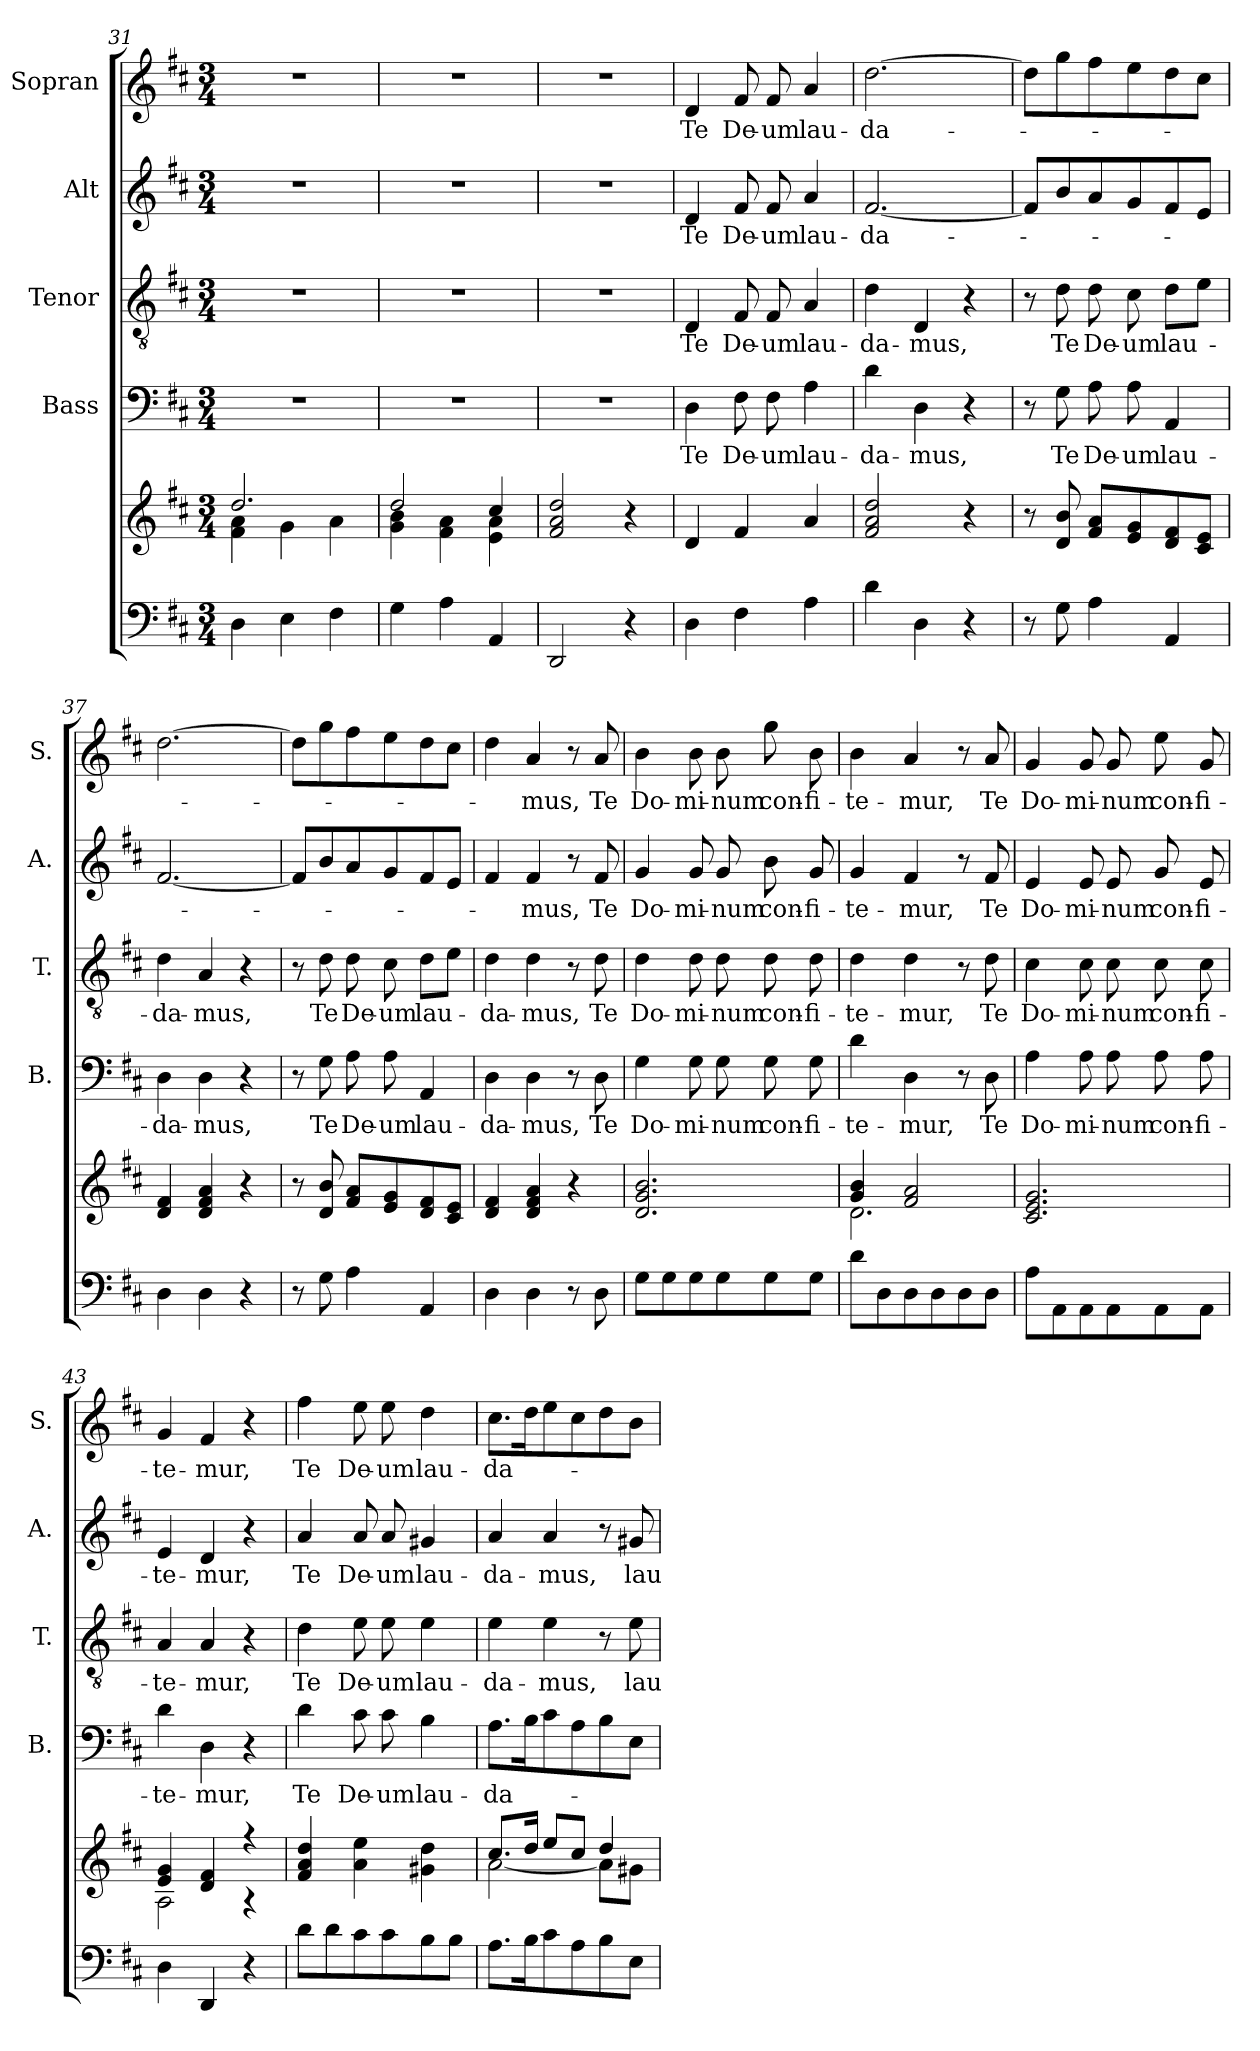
**kern	**kern	**kern	**text	**kern	**text	**kern	**text	**kern	**text
*part5	*part5	*part4	*part4	*part3	*part3	*part2	*part2	*part1	*part1
*staff6	*staff5	*staff4	*staff4	*staff3	*staff3	*staff2	*staff2	*staff1	*staff1
*	*	*I"Bass	*	*I"Tenor	*	*I"Alt	*	*I"Sopran	*
*	*	*I'B.	*	*I'T.	*	*I'A.	*	*I'S.	*
*clefF4	*clefG2	*clefF4	*	*clefGv2	*	*clefG2	*	*clefG2	*
*k[f#c#]	*k[f#c#]	*k[f#c#]	*	*k[f#c#]	*	*k[f#c#]	*	*k[f#c#]	*
*D:	*D:	*D:	*	*D:	*	*D:	*	*D:	*
*M3/4	*M3/4	*M3/4	*	*M3/4	*	*M3/4	*	*M3/4	*
=31	=31	=31	=31	=31	=31	=31	=31	=31	=31
*	*^	*	*	*	*	*	*	*	*
4D\	2.dd/	4f#\ 4a\	2.r	.	2.r	.	2.r	.	2.r	.
4E\	.	4g\	.	.	.	.	.	.	.	.
4F#\	.	4a\	.	.	.	.	.	.	.	.
=32	=32	=32	=32	=32	=32	=32	=32	=32	=32	=32
4G\	2dd/	4g\ 4b\	2.r	.	2.r	.	2.r	.	2.r	.
4A\	.	4f#\ 4a\	.	.	.	.	.	.	.	.
4AA/	4cc#/	4e\ 4a\	.	.	.	.	.	.	.	.
*	*v	*v	*	*	*	*	*	*	*	*
=33	=33	=33	=33	=33	=33	=33	=33	=33	=33
2DD/	2f#/ 2a/ 2dd/	2.r	.	2.r	.	2.r	.	2.r	.
4r	4r	.	.	.	.	.	.	.	.
=34	=34	=34	=34	=34	=34	=34	=34	=34	=34
!	!	!	!LO:LY:b	!	!LO:LY:b	!	!LO:LY:b	!	!LO:LY:b
4D\	4d/	4D\	Te	4D/	Te	4d/	Te	4d/	Te
!	!	!	!LO:LY:b	!	!LO:LY:b	!	!LO:LY:b	!	!LO:LY:b
4F#\	4f#/	8F#\	De-	8F#/	De-	8f#/	De-	8f#/	De-
!	!	!	!LO:LY:b	!	!LO:LY:b	!	!LO:LY:b	!	!LO:LY:b
.	.	8F#\	-um	8F#/	-um	8f#/	-um	8f#/	-um
!	!	!	!LO:LY:b	!	!LO:LY:b	!	!LO:LY:b	!	!LO:LY:b
4A\	4a/	4A\	lau-	4A/	lau-	4a/	lau-	4a/	lau-
=35	=35	=35	=35	=35	=35	=35	=35	=35	=35
!	!	!	!LO:LY:b	!	!LO:LY:b	!	!LO:LY:b	!	!LO:LY:b
4d\	2f#/ 2a/ 2dd/	4d\	-da-	4d\	-da-	[2.f#/	-da-	[2.dd\	-da-
!	!	!	!LO:LY:b	!	!LO:LY:b	!	!	!	!
4D\	.	4D\	-mus,	4D/	-mus,	.	.	.	.
4r	4r	4r	.	4r	.	.	.	.	.
=36	=36	=36	=36	=36	=36	=36	=36	=36	=36
8r	8r	8r	.	8r	.	8f#/L]	.	8dd\L]	.
!	!	!	!LO:LY:b	!	!LO:LY:b	!	!	!	!
8G\	8d/ 8b/	8G\	Te	8d\	Te	8b/	.	8gg\	.
!	!	!	!LO:LY:b	!	!LO:LY:b	!	!	!	!
4A\	8f#/ 8a/L	8A\	De-	8d\	De-	8a/	.	8ff#\	.
!	!	!	!LO:LY:b	!	!LO:LY:b	!	!	!	!
.	8e/ 8g/	8A\	-um	8c#\	-um	8g/	.	8ee\	.
!	!	!	!LO:LY:b	!	!LO:LY:b	!	!	!	!
4AA/	8d/ 8f#/	4AA/	lau-	8d\L	lau-	8f#/	.	8dd\	.
.	8c#/ 8e/J	.	.	8e\J	.	8e/J	.	8cc#\J	.
=37	=37	=37	=37	=37	=37	=37	=37	=37	=37
!	!	!	!LO:LY:b	!	!LO:LY:b	!	!	!	!
4D\	4d/ 4f#/	4D\	-da-	4d\	-da-	[2.f#/	.	[2.dd\	.
!	!	!	!LO:LY:b	!	!LO:LY:b	!	!	!	!
4D\	4d/ 4f#/ 4a/	4D\	-mus,	4A/	-mus,	.	.	.	.
4r	4r	4r	.	4r	.	.	.	.	.
=38	=38	=38	=38	=38	=38	=38	=38	=38	=38
8r	8r	8r	.	8r	.	8f#/L]	.	8dd\L]	.
!	!	!	!LO:LY:b	!	!LO:LY:b	!	!	!	!
8G\	8d/ 8b/	8G\	Te	8d\	Te	8b/	.	8gg\	.
!	!	!	!LO:LY:b	!	!LO:LY:b	!	!	!	!
4A\	8f#/ 8a/L	8A\	De-	8d\	De-	8a/	.	8ff#\	.
!	!	!	!LO:LY:b	!	!LO:LY:b	!	!	!	!
.	8e/ 8g/	8A\	-um	8c#\	-um	8g/	.	8ee\	.
!	!	!	!LO:LY:b	!	!LO:LY:b	!	!	!	!
4AA/	8d/ 8f#/	4AA/	lau-	8d\L	lau-	8f#/	.	8dd\	.
.	8c#/ 8e/J	.	.	8e\J	.	8e/J	.	8cc#\J	.
=39	=39	=39	=39	=39	=39	=39	=39	=39	=39
!	!	!	!LO:LY:b	!	!LO:LY:b	!	!	!	!
4D\	4d/ 4f#/	4D\	-da-	4d\	-da-	4f#/	.	4dd\	.
!	!	!	!LO:LY:b	!	!LO:LY:b	!	!LO:LY:b	!	!LO:LY:b
4D\	4d/ 4f#/ 4a/	4D\	-mus,	4d\	-mus,	4f#/	-mus,	4a/	-mus,
8r	4r	8r	.	8r	.	8r	.	8r	.
!	!	!	!LO:LY:b	!	!LO:LY:b	!	!LO:LY:b	!	!LO:LY:b
8D\	.	8D\	Te	8d\	Te	8f#/	Te	8a/	Te
!!LO:LB:g=z
=40	=40	=40	=40	=40	=40	=40	=40	=40	=40
!	!	!	!LO:LY:b	!	!LO:LY:b	!	!LO:LY:b	!	!LO:LY:b
8G\L	2.d/ 2.g/ 2.b/	4G\	Do-	4d\	Do-	4g/	Do-	4b\	Do-
8G\	.	.	.	.	.	.	.	.	.
!	!	!	!LO:LY:b	!	!LO:LY:b	!	!LO:LY:b	!	!LO:LY:b
8G\	.	8G\	-mi-	8d\	-mi-	8g/	-mi-	8b\	-mi-
!	!	!	!LO:LY:b	!	!LO:LY:b	!	!LO:LY:b	!	!LO:LY:b
8G\	.	8G\	-num	8d\	-num	8g/	-num	8b\	-num
!	!	!	!LO:LY:b	!	!LO:LY:b	!	!LO:LY:b	!	!LO:LY:b
8G\	.	8G\	con-	8d\	con-	8b\	con-	8gg\	con-
!	!	!	!LO:LY:b	!	!LO:LY:b	!	!LO:LY:b	!	!LO:LY:b
8G\J	.	8G\	-fi-	8d\	-fi-	8g/	-fi-	8b\	-fi-
=41	=41	=41	=41	=41	=41	=41	=41	=41	=41
*	*^	*	*	*	*	*	*	*	*
!	!	!	!	!LO:LY:b	!	!LO:LY:b	!	!LO:LY:b	!	!LO:LY:b
8d\L	4g/ 4b/	2.d\	4d\	-te-	4d\	-te-	4g/	-te-	4b\	-te-
8D\	.	.	.	.	.	.	.	.	.	.
!	!	!	!	!LO:LY:b	!	!LO:LY:b	!	!LO:LY:b	!	!LO:LY:b
8D\	2f#/ 2a/	.	4D\	-mur,	4d\	-mur,	4f#/	-mur,	4a/	-mur,
8D\	.	.	.	.	.	.	.	.	.	.
8D\	.	.	8r	.	8r	.	8r	.	8r	.
!	!	!	!	!LO:LY:b	!	!LO:LY:b	!	!LO:LY:b	!	!LO:LY:b
8D\J	.	.	8D\	Te	8d\	Te	8f#/	Te	8a/	Te
*	*v	*v	*	*	*	*	*	*	*	*
=42	=42	=42	=42	=42	=42	=42	=42	=42	=42
!	!	!	!LO:LY:b	!	!LO:LY:b	!	!LO:LY:b	!	!LO:LY:b
8A\L	2.c#/ 2.e/ 2.g/	4A\	Do-	4c#\	Do-	4e/	Do-	4g/	Do-
8AA\	.	.	.	.	.	.	.	.	.
!	!	!	!LO:LY:b	!	!LO:LY:b	!	!LO:LY:b	!	!LO:LY:b
8AA\	.	8A\	-mi-	8c#\	-mi-	8e/	-mi-	8g/	-mi-
!	!	!	!LO:LY:b	!	!LO:LY:b	!	!LO:LY:b	!	!LO:LY:b
8AA\	.	8A\	-num	8c#\	-num	8e/	-num	8g/	-num
!	!	!	!LO:LY:b	!	!LO:LY:b	!	!LO:LY:b	!	!LO:LY:b
8AA\	.	8A\	con-	8c#\	con-	8g/	con-	8ee\	con-
!	!	!	!LO:LY:b	!	!LO:LY:b	!	!LO:LY:b	!	!LO:LY:b
8AA\J	.	8A\	-fi-	8c#\	-fi-	8e/	-fi-	8g/	-fi-
=43	=43	=43	=43	=43	=43	=43	=43	=43	=43
*	*^	*	*	*	*	*	*	*	*
!	!	!	!	!LO:LY:b	!	!LO:LY:b	!	!LO:LY:b	!	!LO:LY:b
4D\	4e/ 4g/	2A\	4d\	-te-	4A/	-te-	4e/	-te-	4g/	-te-
!	!	!	!	!LO:LY:b	!	!LO:LY:b	!	!LO:LY:b	!	!LO:LY:b
4DD/	4d/ 4f#/	.	4D\	-mur,	4A/	-mur,	4d/	-mur,	4f#/	-mur,
4r	4r	4r	4r	.	4r	.	4r	.	4r	.
=44	=44	=44	=44	=44	=44	=44	=44	=44	=44	=44
!	!	!	!	!LO:LY:b	!	!LO:LY:b	!	!LO:LY:b	!	!LO:LY:b
*	*v	*v	*	*	*	*	*	*	*	*
8d\L	4f#/ 4a/ 4dd/	4d\	Te	4d\	Te	4a/	Te	4ff#\	Te
8d\	.	.	.	.	.	.	.	.	.
!	!	!	!LO:LY:b	!	!LO:LY:b	!	!LO:LY:b	!	!LO:LY:b
8c#\	4a\ 4ee\	8c#\	De-	8e\	De-	8a/	De-	8ee\	De-
!	!	!	!LO:LY:b	!	!LO:LY:b	!	!LO:LY:b	!	!LO:LY:b
8c#\	.	8c#\	-um	8e\	-um	8a/	-um	8ee\	-um
!	!	!	!LO:LY:b	!	!LO:LY:b	!	!LO:LY:b	!	!LO:LY:b
8B\	4g#X\ 4dd\	4B\	lau-	4e\	lau-	4g#X/	lau-	4dd\	lau-
8B\J	.	.	.	.	.	.	.	.	.
=45	=45	=45	=45	=45	=45	=45	=45	=45	=45
*	*^	*	*	*	*	*	*	*	*
!	!	!	!	!LO:LY:b	!	!LO:LY:b	!	!LO:LY:b	!	!LO:LY:b
8.A\L	8.cc#/L	[<2a\	8.A\L	-da-	4e\	-da-	4a/	-da-	8.cc#\L	-da-
16B\k	16dd/Jk	.	16B\k	.	.	.	.	.	16dd\k	.
!	!	!	!	!	!	!LO:LY:b	!	!LO:LY:b	!	!
8c#\	8ee/L	.	8c#\	.	4e\	-mus,	4a/	-mus,	8ee\	.
8A\	8cc#/J	.	8A\	.	.	.	.	.	8cc#\	.
8B\	4dd/	8a\L]	8B\	.	8r	.	8r	.	8dd\	.
!	!	!	!	!	!	!LO:LY:b	!	!LO:LY:b	!	!
8E\J	.	8g#X\J	8E\J	.	8e\	lau-	8g#X/	lau-	8b\J	.
*	*v	*v	*	*	*	*	*	*	*	*
=	=	=	=	=	=	=	=	=	=
*-	*-	*-	*-	*-	*-	*-	*-	*-	*-
